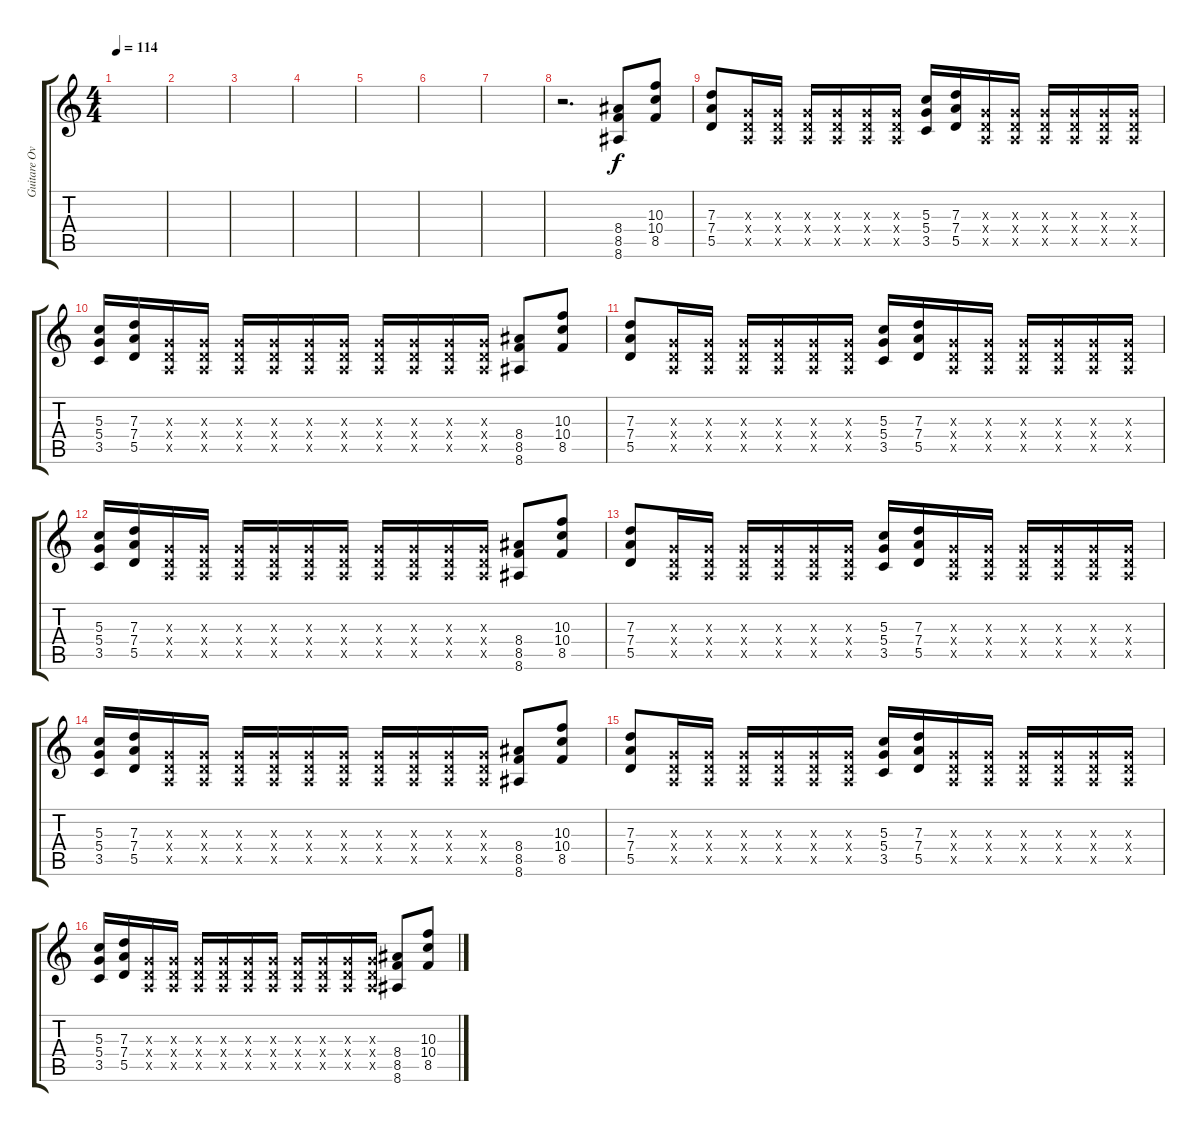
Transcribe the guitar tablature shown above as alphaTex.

\track ("Guitare Overdrive" "Guitare Ov") {instrument overdrivenguitar}
\staff {score tabs}
\tuning (E4 B3 G3 D3 A2 D2) {hide}
\ts (4 4)
\tempo 114
\clef g2
\ks c
|
|
|
|
|
|
|
r.2{d} (8.4 8.5 8.6).8 (10.3 10.4 8.5).8 |
(7.3 7.4 5.5).8 (0.3{x} 0.4{x} 0.5{x}).16 (0.3{x} 0.4{x} 0.5{x}).16 (0.3{x} 0.4{x} 0.5{x}).16 (0.3{x} 0.4{x} 0.5{x}).16 (0.3{x} 0.4{x} 0.5{x}).16 (0.3{x} 0.4{x} 0.5{x}).16 (5.3 5.4 3.5).16 (7.3 7.4 5.5).16 (0.3{x} 0.4{x} 0.5{x}).16 (0.3{x} 0.4{x} 0.5{x}).16 (0.3{x} 0.4{x} 0.5{x}).16 (0.3{x} 0.4{x} 0.5{x}).16 (0.3{x} 0.4{x} 0.5{x}).16 (0.3{x} 0.4{x} 0.5{x}).16 |
(5.3 5.4 3.5).16 (7.3 7.4 5.5).16 (0.3{x} 0.4{x} 0.5{x}).16 (0.3{x} 0.4{x} 0.5{x}).16 (0.3{x} 0.4{x} 0.5{x}).16 (0.3{x} 0.4{x} 0.5{x}).16 (0.3{x} 0.4{x} 0.5{x}).16 (0.3{x} 0.4{x} 0.5{x}).16 (0.3{x} 0.4{x} 0.5{x}).16 (0.3{x} 0.4{x} 0.5{x}).16 (0.3{x} 0.4{x} 0.5{x}).16 (0.3{x} 0.4{x} 0.5{x}).16 (8.4 8.5 8.6).8 (10.3 10.4 8.5).8 |
(7.3 7.4 5.5).8 (0.3{x} 0.4{x} 0.5{x}).16 (0.3{x} 0.4{x} 0.5{x}).16 (0.3{x} 0.4{x} 0.5{x}).16 (0.3{x} 0.4{x} 0.5{x}).16 (0.3{x} 0.4{x} 0.5{x}).16 (0.3{x} 0.4{x} 0.5{x}).16 (5.3 5.4 3.5).16 (7.3 7.4 5.5).16 (0.3{x} 0.4{x} 0.5{x}).16 (0.3{x} 0.4{x} 0.5{x}).16 (0.3{x} 0.4{x} 0.5{x}).16 (0.3{x} 0.4{x} 0.5{x}).16 (0.3{x} 0.4{x} 0.5{x}).16 (0.3{x} 0.4{x} 0.5{x}).16 |
(5.3 5.4 3.5).16 (7.3 7.4 5.5).16 (0.3{x} 0.4{x} 0.5{x}).16 (0.3{x} 0.4{x} 0.5{x}).16 (0.3{x} 0.4{x} 0.5{x}).16 (0.3{x} 0.4{x} 0.5{x}).16 (0.3{x} 0.4{x} 0.5{x}).16 (0.3{x} 0.4{x} 0.5{x}).16 (0.3{x} 0.4{x} 0.5{x}).16 (0.3{x} 0.4{x} 0.5{x}).16 (0.3{x} 0.4{x} 0.5{x}).16 (0.3{x} 0.4{x} 0.5{x}).16 (8.4 8.5 8.6).8 (10.3 10.4 8.5).8 |
(7.3 7.4 5.5).8 (0.3{x} 0.4{x} 0.5{x}).16 (0.3{x} 0.4{x} 0.5{x}).16 (0.3{x} 0.4{x} 0.5{x}).16 (0.3{x} 0.4{x} 0.5{x}).16 (0.3{x} 0.4{x} 0.5{x}).16 (0.3{x} 0.4{x} 0.5{x}).16 (5.3 5.4 3.5).16 (7.3 7.4 5.5).16 (0.3{x} 0.4{x} 0.5{x}).16 (0.3{x} 0.4{x} 0.5{x}).16 (0.3{x} 0.4{x} 0.5{x}).16 (0.3{x} 0.4{x} 0.5{x}).16 (0.3{x} 0.4{x} 0.5{x}).16 (0.3{x} 0.4{x} 0.5{x}).16 |
(5.3 5.4 3.5).16 (7.3 7.4 5.5).16 (0.3{x} 0.4{x} 0.5{x}).16 (0.3{x} 0.4{x} 0.5{x}).16 (0.3{x} 0.4{x} 0.5{x}).16 (0.3{x} 0.4{x} 0.5{x}).16 (0.3{x} 0.4{x} 0.5{x}).16 (0.3{x} 0.4{x} 0.5{x}).16 (0.3{x} 0.4{x} 0.5{x}).16 (0.3{x} 0.4{x} 0.5{x}).16 (0.3{x} 0.4{x} 0.5{x}).16 (0.3{x} 0.4{x} 0.5{x}).16 (8.4 8.5 8.6).8 (10.3 10.4 8.5).8 |
(7.3 7.4 5.5).8 (0.3{x} 0.4{x} 0.5{x}).16 (0.3{x} 0.4{x} 0.5{x}).16 (0.3{x} 0.4{x} 0.5{x}).16 (0.3{x} 0.4{x} 0.5{x}).16 (0.3{x} 0.4{x} 0.5{x}).16 (0.3{x} 0.4{x} 0.5{x}).16 (5.3 5.4 3.5).16 (7.3 7.4 5.5).16 (0.3{x} 0.4{x} 0.5{x}).16 (0.3{x} 0.4{x} 0.5{x}).16 (0.3{x} 0.4{x} 0.5{x}).16 (0.3{x} 0.4{x} 0.5{x}).16 (0.3{x} 0.4{x} 0.5{x}).16 (0.3{x} 0.4{x} 0.5{x}).16 |
(5.3 5.4 3.5).16 (7.3 7.4 5.5).16 (0.3{x} 0.4{x} 0.5{x}).16 (0.3{x} 0.4{x} 0.5{x}).16 (0.3{x} 0.4{x} 0.5{x}).16 (0.3{x} 0.4{x} 0.5{x}).16 (0.3{x} 0.4{x} 0.5{x}).16 (0.3{x} 0.4{x} 0.5{x}).16 (0.3{x} 0.4{x} 0.5{x}).16 (0.3{x} 0.4{x} 0.5{x}).16 (0.3{x} 0.4{x} 0.5{x}).16 (0.3{x} 0.4{x} 0.5{x}).16 (8.4 8.5 8.6).8 (10.3 10.4 8.5).8
